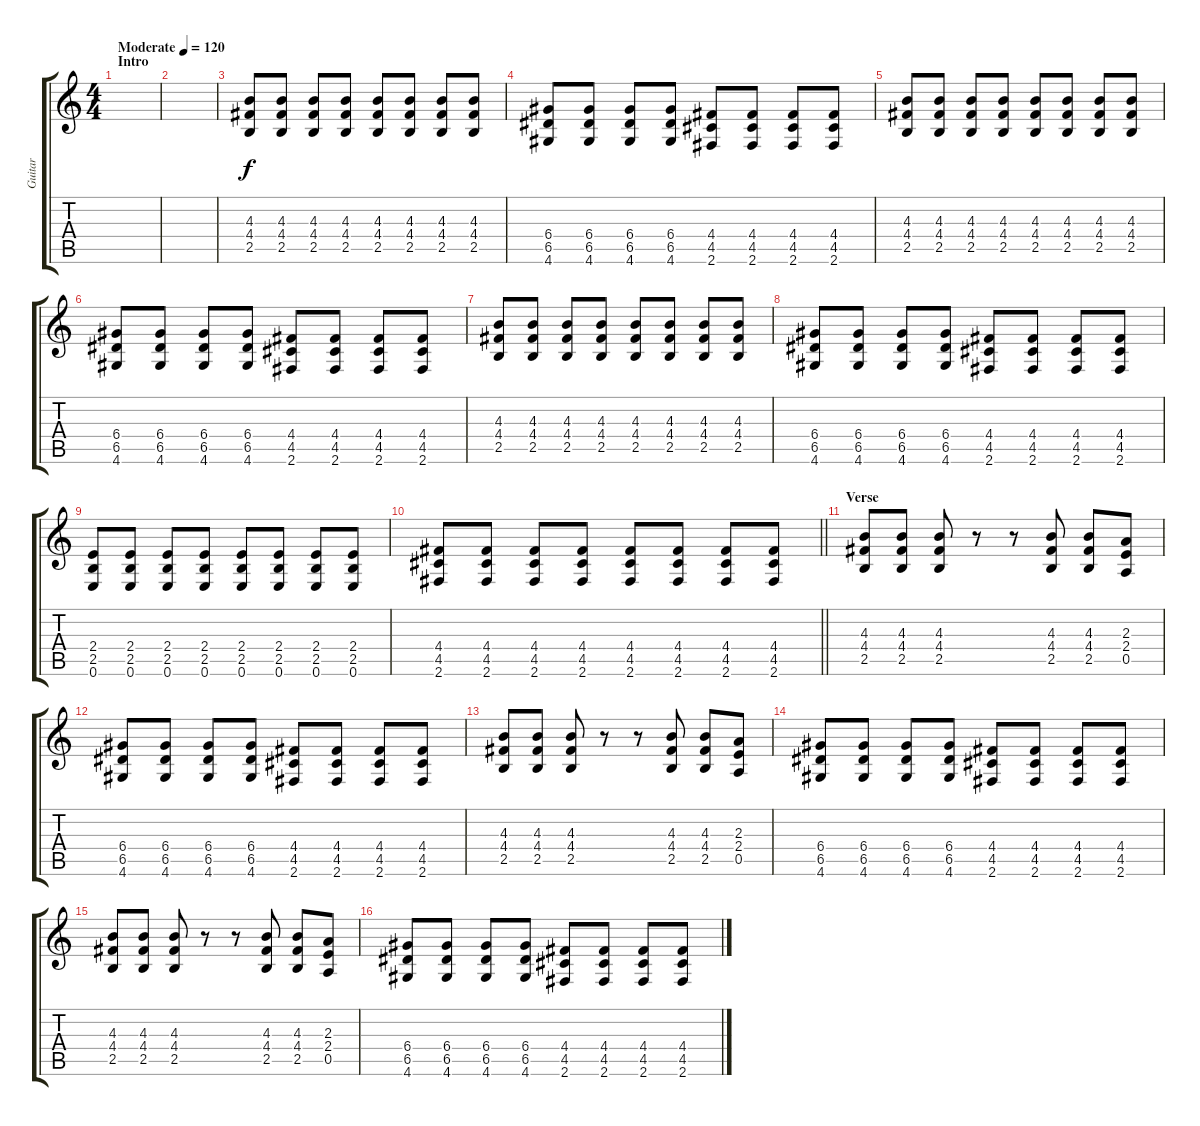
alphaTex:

\track ("Guitar" "Guitar") {instrument distortionguitar}
\staff {score tabs}
\tuning (E4 B3 G3 D3 A2 E2) {hide}
\ts (4 4)
\section ("" "Intro")
\tempo (120 "Moderate")
\clef g2
\ks c
|
|
(4.3 4.4 2.5).8 (4.3 4.4 2.5).8 (4.3 4.4 2.5).8 (4.3 4.4 2.5).8 (4.3 4.4 2.5).8 (4.3 4.4 2.5).8 (4.3 4.4 2.5).8 (4.3 4.4 2.5).8 |
(6.4 6.5 4.6).8 (6.4 6.5 4.6).8 (6.4 6.5 4.6).8 (6.4 6.5 4.6).8 (4.4 4.5 2.6).8 (4.4 4.5 2.6).8 (4.4 4.5 2.6).8 (4.4 4.5 2.6).8 |
(4.3 4.4 2.5).8 (4.3 4.4 2.5).8 (4.3 4.4 2.5).8 (4.3 4.4 2.5).8 (4.3 4.4 2.5).8 (4.3 4.4 2.5).8 (4.3 4.4 2.5).8 (4.3 4.4 2.5).8 |
(6.4 6.5 4.6).8 (6.4 6.5 4.6).8 (6.4 6.5 4.6).8 (6.4 6.5 4.6).8 (4.4 4.5 2.6).8 (4.4 4.5 2.6).8 (4.4 4.5 2.6).8 (4.4 4.5 2.6).8 |
(4.3 4.4 2.5).8 (4.3 4.4 2.5).8 (4.3 4.4 2.5).8 (4.3 4.4 2.5).8 (4.3 4.4 2.5).8 (4.3 4.4 2.5).8 (4.3 4.4 2.5).8 (4.3 4.4 2.5).8 |
(6.4 6.5 4.6).8 (6.4 6.5 4.6).8 (6.4 6.5 4.6).8 (6.4 6.5 4.6).8 (4.4 4.5 2.6).8 (4.4 4.5 2.6).8 (4.4 4.5 2.6).8 (4.4 4.5 2.6).8 |
(2.4 2.5 0.6).8 (2.4 2.5 0.6).8 (2.4 2.5 0.6).8 (2.4 2.5 0.6).8 (2.4 2.5 0.6).8 (2.4 2.5 0.6).8 (2.4 2.5 0.6).8 (2.4 2.5 0.6).8 |
\barLineRight lightlight
(4.4 4.5 2.6).8 (4.4 4.5 2.6).8 (4.4 4.5 2.6).8 (4.4 4.5 2.6).8 (4.4 4.5 2.6).8 (4.4 4.5 2.6).8 (4.4 4.5 2.6).8 (4.4 4.5 2.6).8 |
\section ("" "Verse")
(4.3 4.4 2.5).8 (4.3 4.4 2.5).8 (4.3 4.4 2.5).8 r.8 r.8 (4.3 4.4 2.5).8 (4.3 4.4 2.5).8 (2.3 2.4 0.5).8 |
(6.4 6.5 4.6).8 (6.4 6.5 4.6).8 (6.4 6.5 4.6).8 (6.4 6.5 4.6).8 (4.4 4.5 2.6).8 (4.4 4.5 2.6).8 (4.4 4.5 2.6).8 (4.4 4.5 2.6).8 |
(4.3 4.4 2.5).8 (4.3 4.4 2.5).8 (4.3 4.4 2.5).8 r.8 r.8 (4.3 4.4 2.5).8 (4.3 4.4 2.5).8 (2.3 2.4 0.5).8 |
(6.4 6.5 4.6).8 (6.4 6.5 4.6).8 (6.4 6.5 4.6).8 (6.4 6.5 4.6).8 (4.4 4.5 2.6).8 (4.4 4.5 2.6).8 (4.4 4.5 2.6).8 (4.4 4.5 2.6).8 |
(4.3 4.4 2.5).8 (4.3 4.4 2.5).8 (4.3 4.4 2.5).8 r.8 r.8 (4.3 4.4 2.5).8 (4.3 4.4 2.5).8 (2.3 2.4 0.5).8 |
(6.4 6.5 4.6).8 (6.4 6.5 4.6).8 (6.4 6.5 4.6).8 (6.4 6.5 4.6).8 (4.4 4.5 2.6).8 (4.4 4.5 2.6).8 (4.4 4.5 2.6).8 (4.4 4.5 2.6).8
